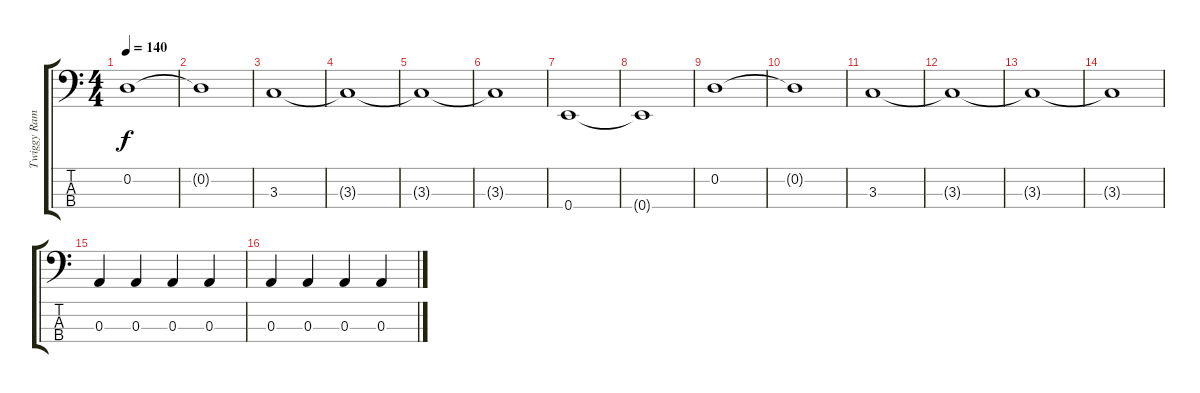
\track ("Twiggy Ramirez" "Twiggy Ram") {instrument electricbassfinger}
\staff {score tabs}
\tuning (G2 D2 A1 E1) {hide}
\ts (4 4)
\tempo 140
\clef f4
\ks c
0.2.1{dy f} |
0.2{t}.1 |
3.3.1 |
3.3{t}.1 |
3.3{t}.1 |
3.3{t}.1 |
0.4.1 |
0.4{t}.1 |
0.2.1 |
0.2{t}.1 |
3.3.1 |
3.3{t}.1 |
3.3{t}.1 |
3.3{t}.1 |
0.3.4 0.3.4 0.3.4 0.3.4 |
0.3.4 0.3.4 0.3.4 0.3.4
